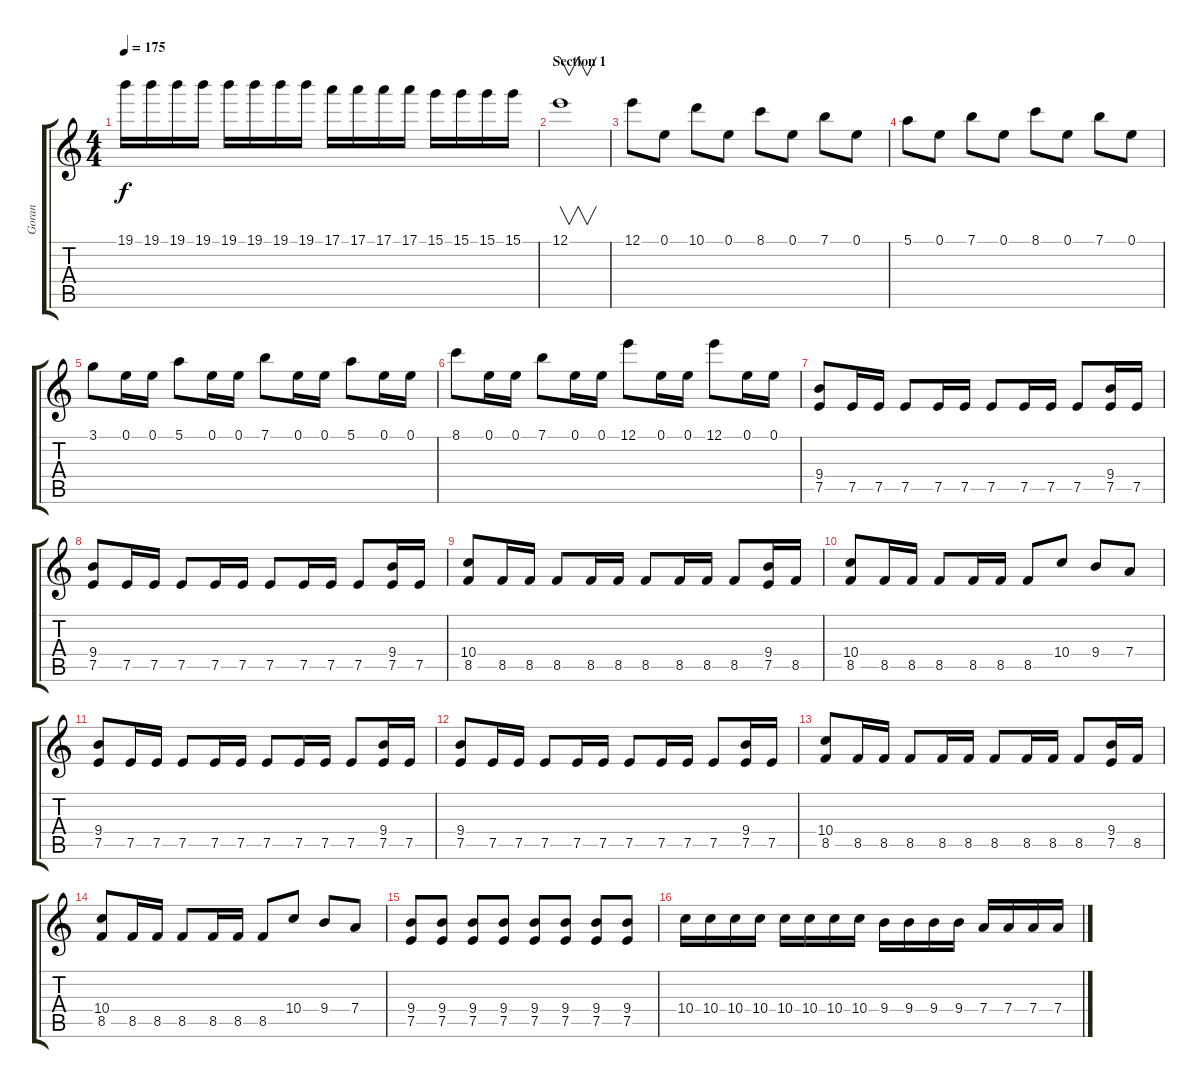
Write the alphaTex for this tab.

\track ("Goran" "Goran") {instrument distortionguitar}
\staff {score tabs}
\tuning (E4 B3 G3 D3 A2 E2) {hide}
\ts (4 4)
\tempo 175
\clef g2
\ks c
19.1.16{dy f} 19.1.16 19.1.16 19.1.16 19.1.16 19.1.16 19.1.16 19.1.16 17.1.16 17.1.16 17.1.16 17.1.16 15.1.16 15.1.16 15.1.16 15.1.16 |
\section ("" "Section 1")
12.1.1{v} |
12.1.8 0.1.8 10.1.8 0.1.8 8.1.8 0.1.8 7.1.8 0.1.8 |
5.1.8 0.1.8 7.1.8 0.1.8 8.1.8 0.1.8 7.1.8 0.1.8 |
3.1.8 0.1.16 0.1.16 5.1.8 0.1.16 0.1.16 7.1.8 0.1.16 0.1.16 5.1.8 0.1.16 0.1.16 |
8.1.8 0.1.16 0.1.16 7.1.8 0.1.16 0.1.16 12.1.8 0.1.16 0.1.16 12.1.8 0.1.16 0.1.16 |
(9.4 7.5).8 7.5.16 7.5.16 7.5.8 7.5.16 7.5.16 7.5.8 7.5.16 7.5.16 7.5.8 (9.4 7.5).16 7.5.16 |
(9.4 7.5).8 7.5.16 7.5.16 7.5.8 7.5.16 7.5.16 7.5.8 7.5.16 7.5.16 7.5.8 (9.4 7.5).16 7.5.16 |
(10.4 8.5).8 8.5.16 8.5.16 8.5.8 8.5.16 8.5.16 8.5.8 8.5.16 8.5.16 8.5.8 (9.4 7.5).16 8.5.16 |
(10.4 8.5).8 8.5.16 8.5.16 8.5.8 8.5.16 8.5.16 8.5.8 10.4.8 9.4.8 7.4.8 |
(9.4 7.5).8 7.5.16 7.5.16 7.5.8 7.5.16 7.5.16 7.5.8 7.5.16 7.5.16 7.5.8 (9.4 7.5).16 7.5.16 |
(9.4 7.5).8 7.5.16 7.5.16 7.5.8 7.5.16 7.5.16 7.5.8 7.5.16 7.5.16 7.5.8 (9.4 7.5).16 7.5.16 |
(10.4 8.5).8 8.5.16 8.5.16 8.5.8 8.5.16 8.5.16 8.5.8 8.5.16 8.5.16 8.5.8 (9.4 7.5).16 8.5.16 |
(10.4 8.5).8 8.5.16 8.5.16 8.5.8 8.5.16 8.5.16 8.5.8 10.4.8 9.4.8 7.4.8 |
(9.4 7.5).8 (9.4 7.5).8 (9.4 7.5).8 (9.4 7.5).8 (9.4 7.5).8 (9.4 7.5).8 (9.4 7.5).8 (9.4 7.5).8 |
10.4.16 10.4.16 10.4.16 10.4.16 10.4.16 10.4.16 10.4.16 10.4.16 9.4.16 9.4.16 9.4.16 9.4.16 7.4.16 7.4.16 7.4.16 7.4.16
